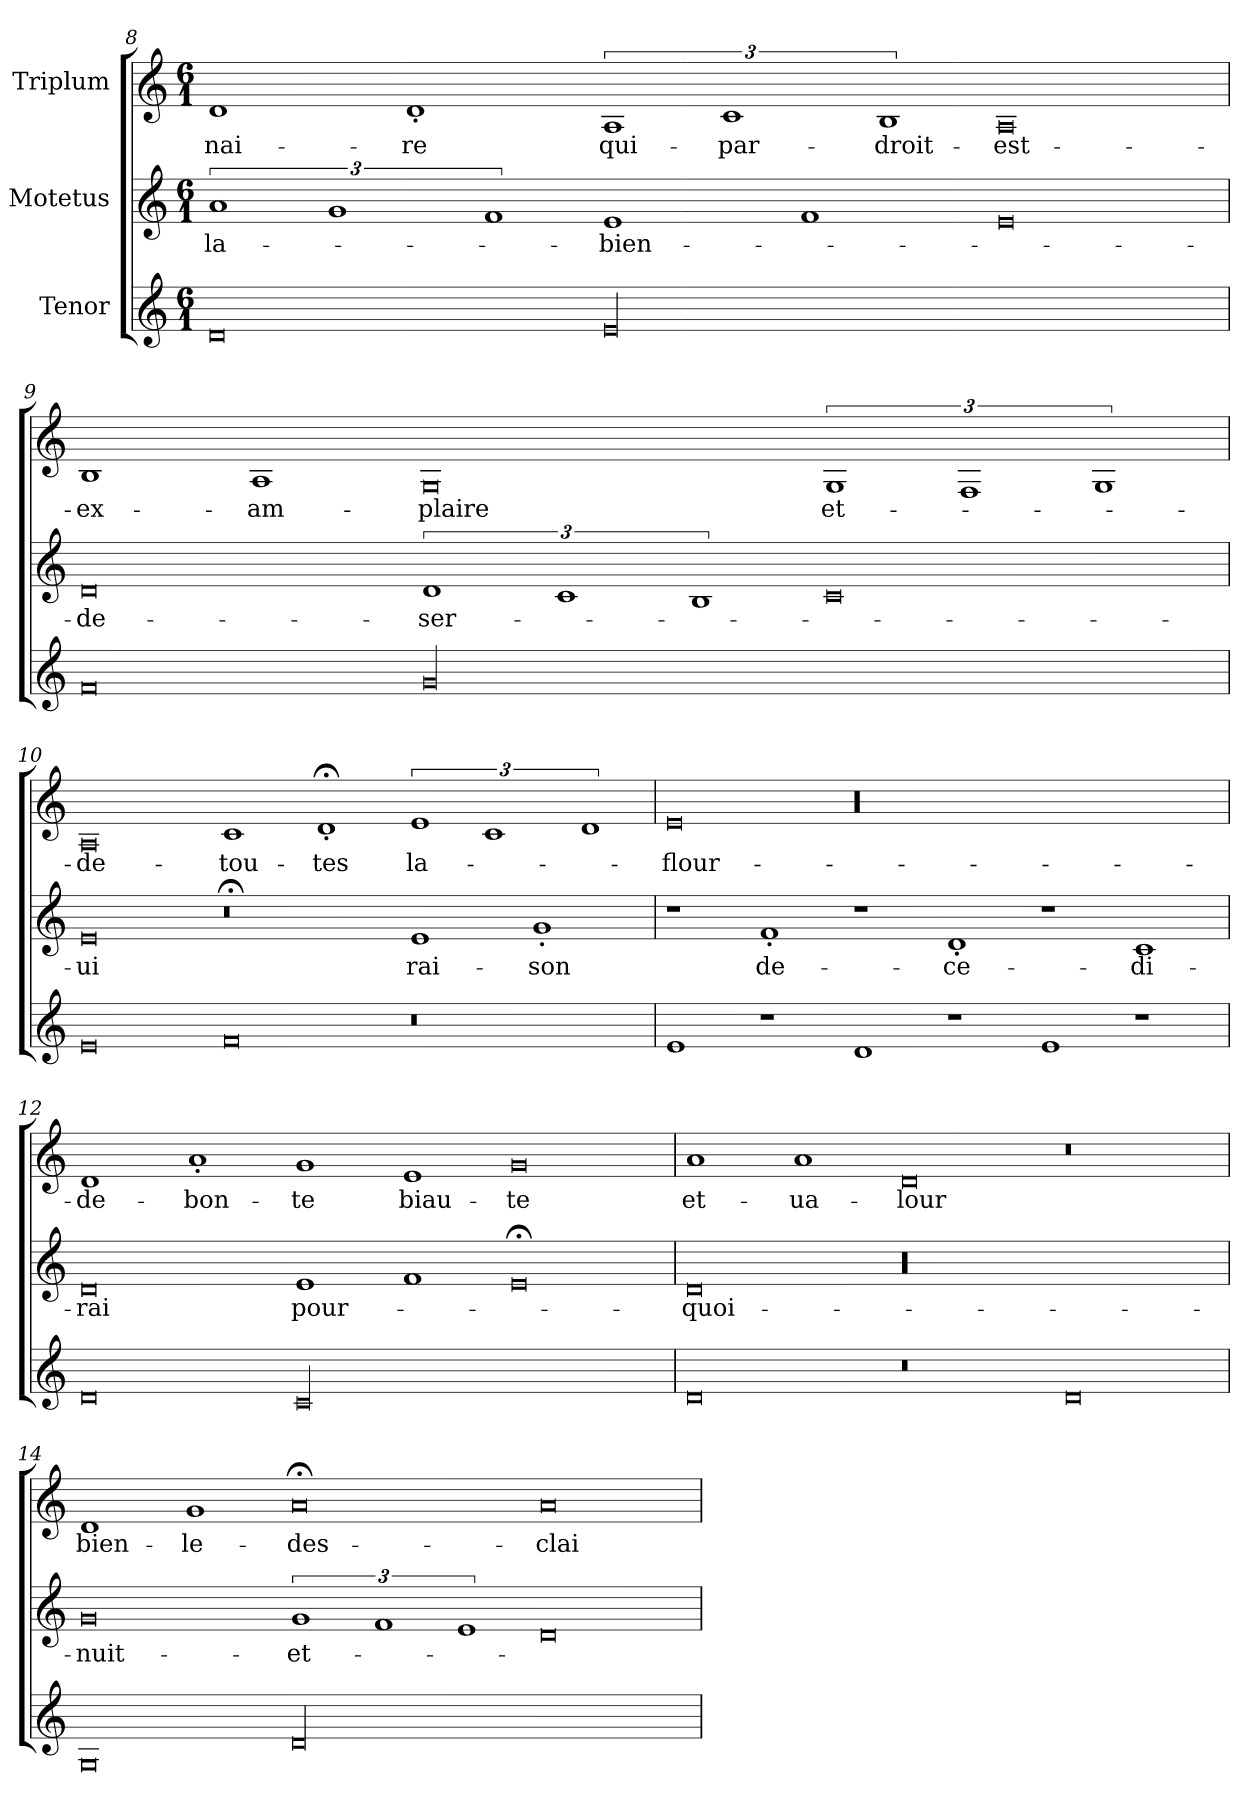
**kern	**kern	**text	**kern	**text
*part3	*part2	*part2	*part1	*part1
*staff3	*staff2	*staff2	*staff1	*staff1
*I"Tenor	*I"Motetus	*	*I"Triplum	*
*clefG2	*clefG2	*	*clefG2	*
*k[]	*k[]	*	*k[]	*
*C:	*C:	*	*C:	*
*M6/1	*M6/1	*	*M6/1	*
=8	=8	=8	=8	=8
0d/	3%2a/	la-	1d/	-nai-
.	3%2g/	.	.	.
.	.	.	1d'/	-re
.	3%2f/	.	.	.
00e/	1e/	bien-	3%2A/	qui-
.	.	.	3%2c/	par-
.	1f/	.	.	.
.	.	.	3%2B/	droit-
.	0e/	.	0A/	est-
=9	=9	=9	=9	=9
0f/	0d/	de-	1B/	ex-
.	.	.	1A/	-am-
00g/	3%2d/	-ser-	0G/	-plaire
.	3%2c/	.	.	.
.	3%2B/	.	.	.
.	0c/	.	3%2G/	et-
.	.	.	3%2F/	.
.	.	.	3%2G/	.
!!LO:PB:g=z
=10	=10	=10	=10	=10
0e/	0e/	-ui	0A/	de-
0f/	0r;<	.	1c/	tou-
.	.	.	1d;<'/	-tes
0r	1e/	rai-	3%2e/	la-
.	.	.	3%2c/	.
.	1g'/	-son	.	.
.	.	.	3%2d/	.
=11	=11	=11	=11	=11
1e/	1r	.	0e/	flour-
1r	1f'/	de-	.	.
1d/	1r	.	00r	.
1r	1d'/	ce-	.	.
1e/	1r	.	.	.
1r	1c/	di-	.	.
=12	=12	=12	=12	=12
0d/	0d/	-rai	1d/	de-
.	.	.	1a'/	bon-
00c/	1e/	pour-	1g/	-te
.	1f/	.	1e/	biau-
.	0e;</	.	0g/	-te
=13	=13	=13	=13	=13
0d/	0d/	quoi-	1a/	et-
.	.	.	1a/	ua-
0r	00r	.	0d/	-lour
0d/	.	.	0r	.
=14	=14	=14	=14	=14
0G/	0g/	nuit-	1d/	bien-
.	.	.	1g/	le-
00d/	3%2g/	et-	0a;</	des-
.	3%2f/	.	.	.
.	3%2e/	.	.	.
.	0d/	.	0a/	-clai-
=	=	=	=	=
*-	*-	*-	*-	*-
